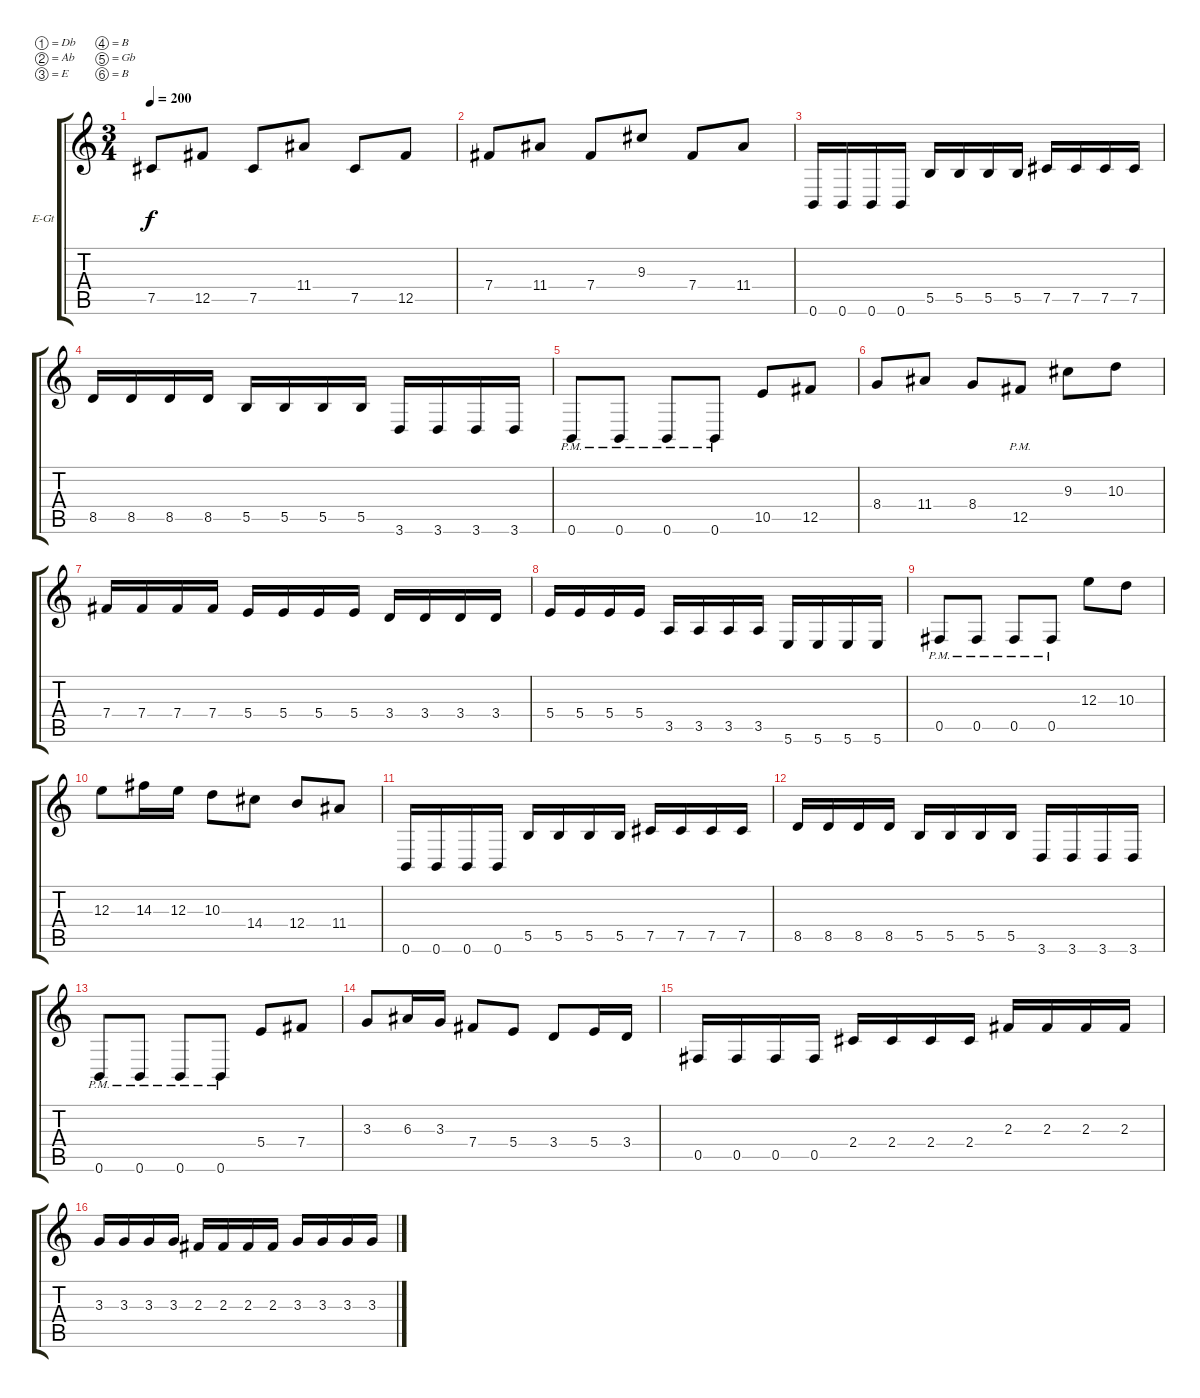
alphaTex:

\bracketExtendMode groupsimilarinstruments
\firstSystemTrackNameOrientation horizontal
\otherSystemsTrackNameOrientation horizontal
\track ("Track 2" "E-Gt") {multiBarRest instrument overdrivenguitar}
\staff {score tabs}
\tuning (Db4 Ab3 E3 B2 Gb2 B1)
\ts (3 4)
\tempo 200
\clef g2
\ks c
7.5.8{dy f} 12.5.8 7.5.8 11.4.8 7.5.8 12.5.8 |
7.4.8 11.4.8 7.4.8 9.3.8 7.4.8 11.4.8 |
0.6.16 0.6.16 0.6.16 0.6.16 5.5.16 5.5.16 5.5.16 5.5.16 7.5.16 7.5.16 7.5.16 7.5.16 |
8.5.16 8.5.16 8.5.16 8.5.16 5.5.16 5.5.16 5.5.16 5.5.16 3.6.16 3.6.16 3.6.16 3.6.16 |
0.6{pm}.8 0.6{pm}.8 0.6{pm}.8 0.6{pm}.8 10.5.8 12.5.8 |
8.4.8 11.4.8 8.4.8 12.5{pm}.8 9.3.8 10.3.8 |
7.4.16 7.4.16 7.4.16 7.4.16 5.4.16 5.4.16 5.4.16 5.4.16 3.4.16 3.4.16 3.4.16 3.4.16 |
5.4.16 5.4.16 5.4.16 5.4.16 3.5.16 3.5.16 3.5.16 3.5.16 5.6.16 5.6.16 5.6.16 5.6.16 |
0.5{pm}.8 0.5{pm}.8 0.5{pm}.8 0.5{pm}.8 12.3.8 10.3.8 |
12.3.8 14.3.16 12.3.16 10.3.8 14.4.8 12.4.8 11.4.8 |
0.6.16 0.6.16 0.6.16 0.6.16 5.5.16 5.5.16 5.5.16 5.5.16 7.5.16 7.5.16 7.5.16 7.5.16 |
8.5.16 8.5.16 8.5.16 8.5.16 5.5.16 5.5.16 5.5.16 5.5.16 3.6.16 3.6.16 3.6.16 3.6.16 |
0.6{pm}.8 0.6{pm}.8 0.6{pm}.8 0.6{pm}.8 5.4.8 7.4.8 |
3.3.8 6.3.16 3.3.16 7.4.8 5.4.8 3.4.8 5.4.16 3.4.16 |
0.5.16 0.5.16 0.5.16 0.5.16 2.4.16 2.4.16 2.4.16 2.4.16 2.3.16 2.3.16 2.3.16 2.3.16 |
3.3.16 3.3.16 3.3.16 3.3.16 2.3.16 2.3.16 2.3.16 2.3.16 3.3.16 3.3.16 3.3.16 3.3.16
